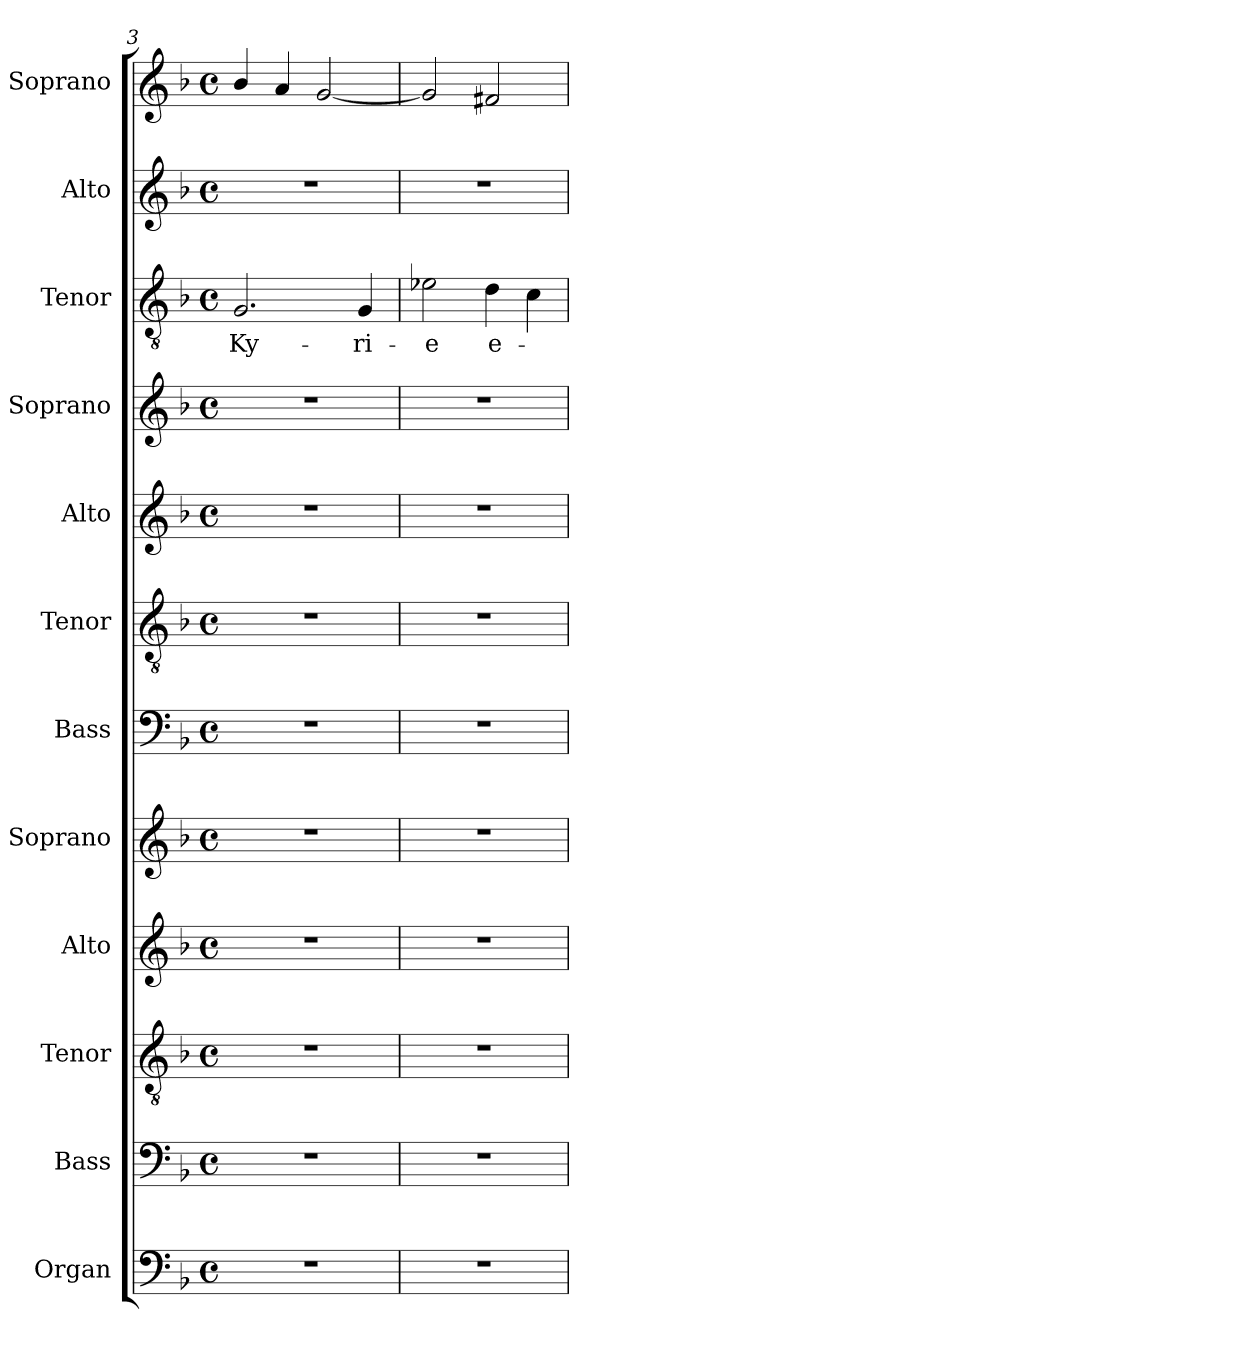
**kern	**kern	**kern	**kern	**kern	**kern	**kern	**kern	**kern	**kern	**text	**kern	**kern
*part12	*part11	*part10	*part9	*part8	*part7	*part6	*part5	*part4	*part3	*part3	*part2	*part1
*staff12	*staff11	*staff10	*staff9	*staff8	*staff7	*staff6	*staff5	*staff4	*staff3	*staff3	*staff2	*staff1
*I"Organ	*I"Bass	*I"Tenor	*I"Alto	*I"Soprano	*I"Bass	*I"Tenor	*I"Alto	*I"Soprano	*I"Tenor	*	*I"Alto	*I"Soprano
*I'Org.	*I'B.	*I'T.	*I'A.	*I'S.	*I'B.	*I'T.	*I'A.	*I'S.	*I'T.	*	*I'A.	*I'S.
*clefF4	*clefF4	*clefGv2	*clefG2	*clefG2	*clefF4	*clefGv2	*clefG2	*clefG2	*clefGv2	*	*clefG2	*clefG2
*	*	*ITrd7c12	*	*	*	*ITrd7c12	*	*	*ITrd7c12	*	*	*
*k[b-]	*k[b-]	*k[b-]	*k[b-]	*k[b-]	*k[b-]	*k[b-]	*k[b-]	*k[b-]	*k[b-]	*	*k[b-]	*k[b-]
*F:	*F:	*F:	*F:	*F:	*F:	*F:	*F:	*F:	*F:	*	*F:	*F:
*M4/4	*M4/4	*M4/4	*M4/4	*M4/4	*M4/4	*M4/4	*M4/4	*M4/4	*M4/4	*	*M4/4	*M4/4
*met(c)	*met(c)	*met(c)	*met(c)	*met(c)	*met(c)	*met(c)	*met(c)	*met(c)	*met(c)	*	*met(c)	*met(c)
=3	=3	=3	=3	=3	=3	=3	=3	=3	=3	=3	=3	=3
!	!	!	!	!	!	!	!	!	!	!LO:LY:b:color=#000000	!	!
1r	1r	1r	1r	1r	1r	1r	1r	1r	2.GGi/	Ky-	1r	4b-i/
.	.	.	.	.	.	.	.	.	.	.	.	4ai/
.	.	.	.	.	.	.	.	.	.	.	.	[<2gi/
!	!	!	!	!	!	!	!	!	!	!LO:LY:b:color=#000000	!	!
.	.	.	.	.	.	.	.	.	4GGi/	-ri-	.	.
=4	=4	=4	=4	=4	=4	=4	=4	=4	=4	=4	=4	=4
!	!	!	!	!	!	!	!	!	!	!LO:LY:b:color=#000000	!	!
1r	1r	1r	1r	1r	1r	1r	1r	1r	2E-Xi\	-e	1r	2gi/]
!	!	!	!	!	!	!	!	!	!	!LO:LY:b:color=#000000	!	!
.	.	.	.	.	.	.	.	.	4Di\	e-	.	2f#Xi/
.	.	.	.	.	.	.	.	.	4Ci\	.	.	.
=	=	=	=	=	=	=	=	=	=	=	=	=
*-	*-	*-	*-	*-	*-	*-	*-	*-	*-	*-	*-	*-
